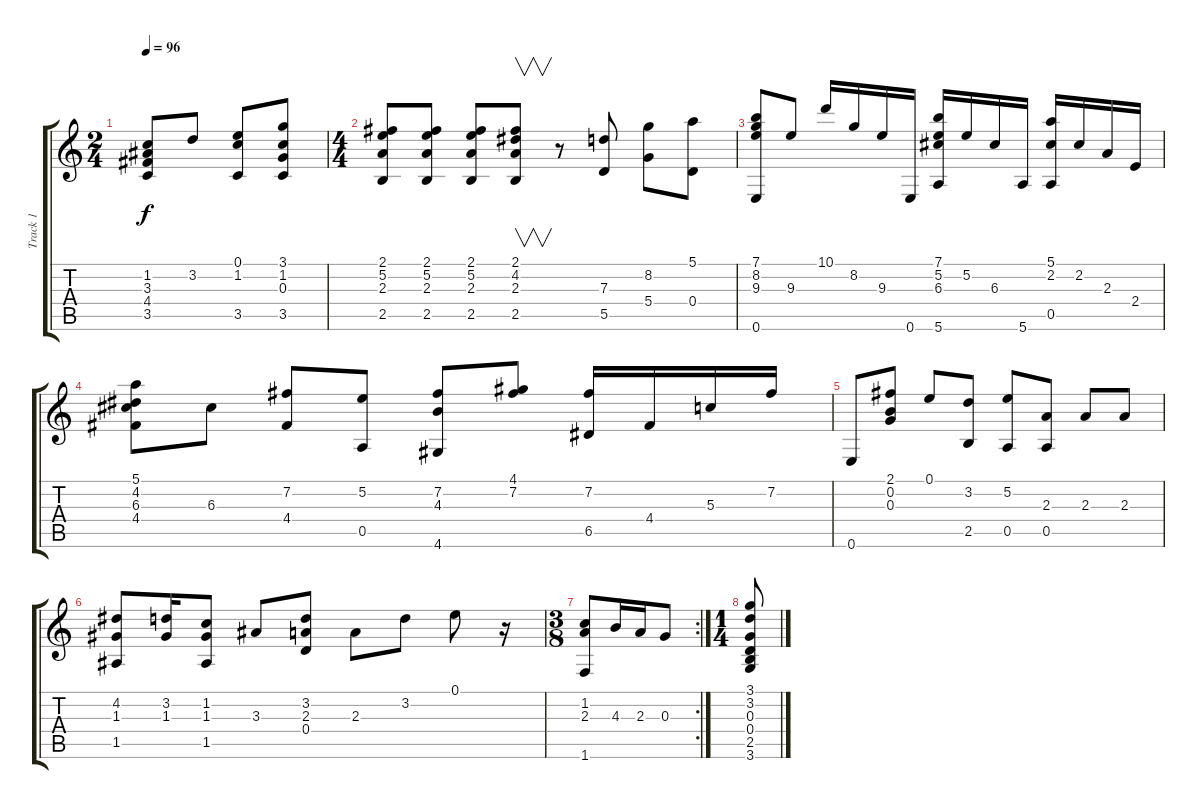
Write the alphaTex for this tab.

\track ("Track 1" "Track 1") {instrument acousticguitarnylon}
\staff {score tabs}
\tuning (E4 B3 G3 D3 A2 E2) {hide}
\ts (2 4)
\tempo 96
\clef g2
\ks c
(1.2 3.3 4.4 3.5).8{dy f} 3.2.8 (0.1 1.2 3.5).8 (3.1 1.2 0.3 3.5).8 |
\ts (4 4)
(2.1 5.2 2.3 2.5).8 (2.1 5.2 2.3 2.5).8 (2.1 5.2 2.3 2.5).8 (2.1 4.2 2.3 2.5).8{v} r.8 (7.3 5.5).8 (8.2 5.4).8 (5.1 0.4).8 |
(7.1 8.2 9.3 0.6).8 9.3.8 10.1.16 8.2.16 9.3.16 0.6.16 (7.1 5.2 6.3 5.6).16 5.2.16 6.3.16 5.6.16 (5.1 2.2 0.5).16 2.2.16 2.3.16 2.4.16 |
(5.1 4.2 6.3 4.4).8 6.3.8 (7.2 4.4).8 (5.2 0.5).8 (7.2 4.3 4.6).8 (4.1 7.2).8 (7.2 6.5).16 4.4.16 5.3.16 7.2.16 |
0.6.8 (2.1 0.2 0.3).8 0.1.8 (3.2 2.5).8 (5.2 0.5).8 (2.3 0.5).8 2.3.8 2.3.8 |
(4.2 1.3 1.5).8 (3.2 1.3).16 (1.2 1.3 1.5).8 3.3.8 (3.2 2.3 0.4).8 2.3.8 3.2.8 0.1.8 r.16 |
\rc 2
\ts (3 8)
(1.2 2.3 1.6).8 4.3.16 2.3.16 0.3.8 |
\ts (1 4)
(3.1 3.2 0.3 0.4 2.5 3.6).8
